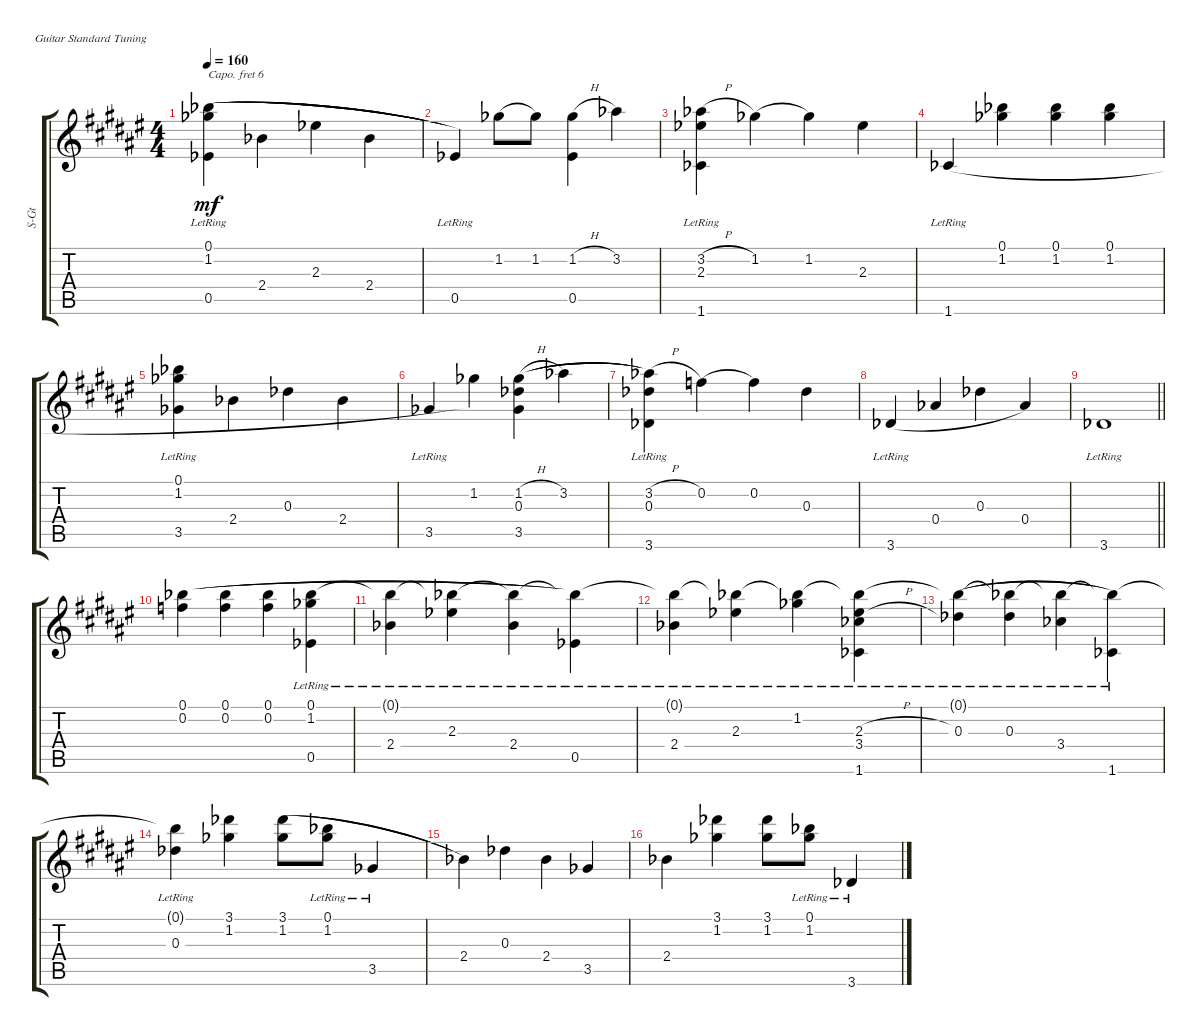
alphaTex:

\defaultSystemsLayout 4
\bracketExtendMode groupsimilarinstruments
\track ("Steel Guitar" "S-Gt") {instrument acousticguitarsteel}
\staff {score tabs}
\capo 6
\tuning (E4 B3 G3 D3 A2 E2)
\ts (4 4)
\tempo 160
\clef g2
\ks f#
(0.1{lr acc b} 1.2{lr acc b} 0.5{lr acc b}).4{dy mf legatoorigin beam Down} 2.4{acc b}.4{legatoorigin beam Down} 2.3{acc b}.4{legatoorigin beam Down} 2.4{acc b}.4{legatoorigin beam Down} |
0.5{lr acc b}.4{beam Up} 1.2{acc b}.8{legatoorigin beam Down} 1.2{acc b}.8{beam Down} (1.2{h acc b} 0.5{acc b}).4{beam Down} 3.2{acc b}.4{beam Down} |
(1.6{lr acc b} 3.2{h acc b} 2.3{acc b}).4{beam Down} 1.2{acc b}.4{legatoorigin beam Down} 1.2{acc b}.4{beam Down} 2.3{acc b}.4{beam Down} |
1.6{lr acc b}.4{legatoorigin beam Up} (0.1{acc b} 1.2{acc b}).4{legatoorigin beam Down} (1.2{acc b} 0.1{acc b}).4{legatoorigin beam Down} (0.1{acc b} 1.2{acc b}).4{legatoorigin beam Down} |
(0.1{lr acc b} 1.2{lr acc b} 3.5{acc b}).4{legatoorigin beam Down} 2.4{acc b}.4{legatoorigin beam Down} 0.3{acc b}.4{legatoorigin beam Down} 2.4{acc b}.4{legatoorigin beam Down} |
3.5{lr acc b}.4{legatoorigin beam Up} 1.2{acc b}.4{beam Down} (1.2{h acc b} 0.3{acc b} 3.5{acc b}).4{legatoorigin beam Down} 3.2{acc b}.4{legatoorigin beam Down} |
(3.6{lr acc b} 3.2{h acc b} 0.3{acc b}).4{beam Down} 0.2{acc forcenatural}.4{legatoorigin beam Down} 0.2{acc forcenatural}.4{beam Down} 0.3{acc b}.4{beam Down} |
3.6{lr acc b}.4{legatoorigin beam Up} 0.4{acc b}.4{legatoorigin beam Up} 0.3{acc b}.4{legatoorigin beam Down} 0.4{acc b}.4{beam Up} |
\barLineRight lightlight
3.6{lr acc b}.1{beam Up} |
(0.1{acc b} 0.2{acc forcenatural}).4{legatoorigin beam Down} (0.1{acc b} 0.2{acc forcenatural}).4{legatoorigin beam Down} (0.2{acc forcenatural} 0.1{acc b}).4{legatoorigin beam Down} (0.1{lr acc b} 1.2{lr acc b} 0.5{lr acc b}).4{legatoorigin beam Down} |
(2.4{acc b} 0.1{lr t acc b}).4{legatoorigin beam Down} (2.3{acc b} 0.1{lr t acc b}).4{legatoorigin beam Down} (2.4{acc b} 0.1{lr t acc b}).4{legatoorigin beam Down} (0.5{lr acc b} 0.1{lr t acc b}).4{beam Down} |
(2.4{acc b} 0.1{lr t acc b}).4{beam Down} (2.3{acc b} 0.1{lr t acc b}).4{beam Down} (1.2{acc b} 0.1{lr t acc b}).4{beam Down} (1.6{lr acc b} 2.3{h acc b} 3.4{acc b} 0.1{lr t acc b}).4{beam Down} |
(0.3{acc b} 0.1{lr t acc b}).4{legatoorigin beam Down} (0.3{acc b} 0.1{lr t acc b}).4{legatoorigin beam Down} (3.4{acc b} 0.1{lr t acc b}).4{legatoorigin beam Down} (1.6{lr acc b} 0.1{lr t acc b}).4{beam Down} |
(0.3{acc b} 0.1{lr t acc b}).4{beam Down} (3.1{acc b} 1.2{acc b}).4{beam Down} (3.1{acc b} 1.2{acc b}).8{legatoorigin beam Down} (0.1{lr acc b} 1.2{lr acc b}).8{legatoorigin beam Down} 3.5{lr acc b}.4{legatoorigin beam Up} |
2.4{acc b}.4{beam Down} 0.3{acc b}.4{beam Down} 2.4{acc b}.4{beam Down} 3.5{acc b}.4{beam Up} |
2.4{acc b}.4{beam Down} (3.1{acc b} 1.2{acc b}).4{beam Down} (1.2{acc b} 3.1{acc b}).8{beam Down} (0.1{lr acc b} 1.2{lr acc b}).8{beam Down} 3.6{lr acc b}.4{beam Up}
